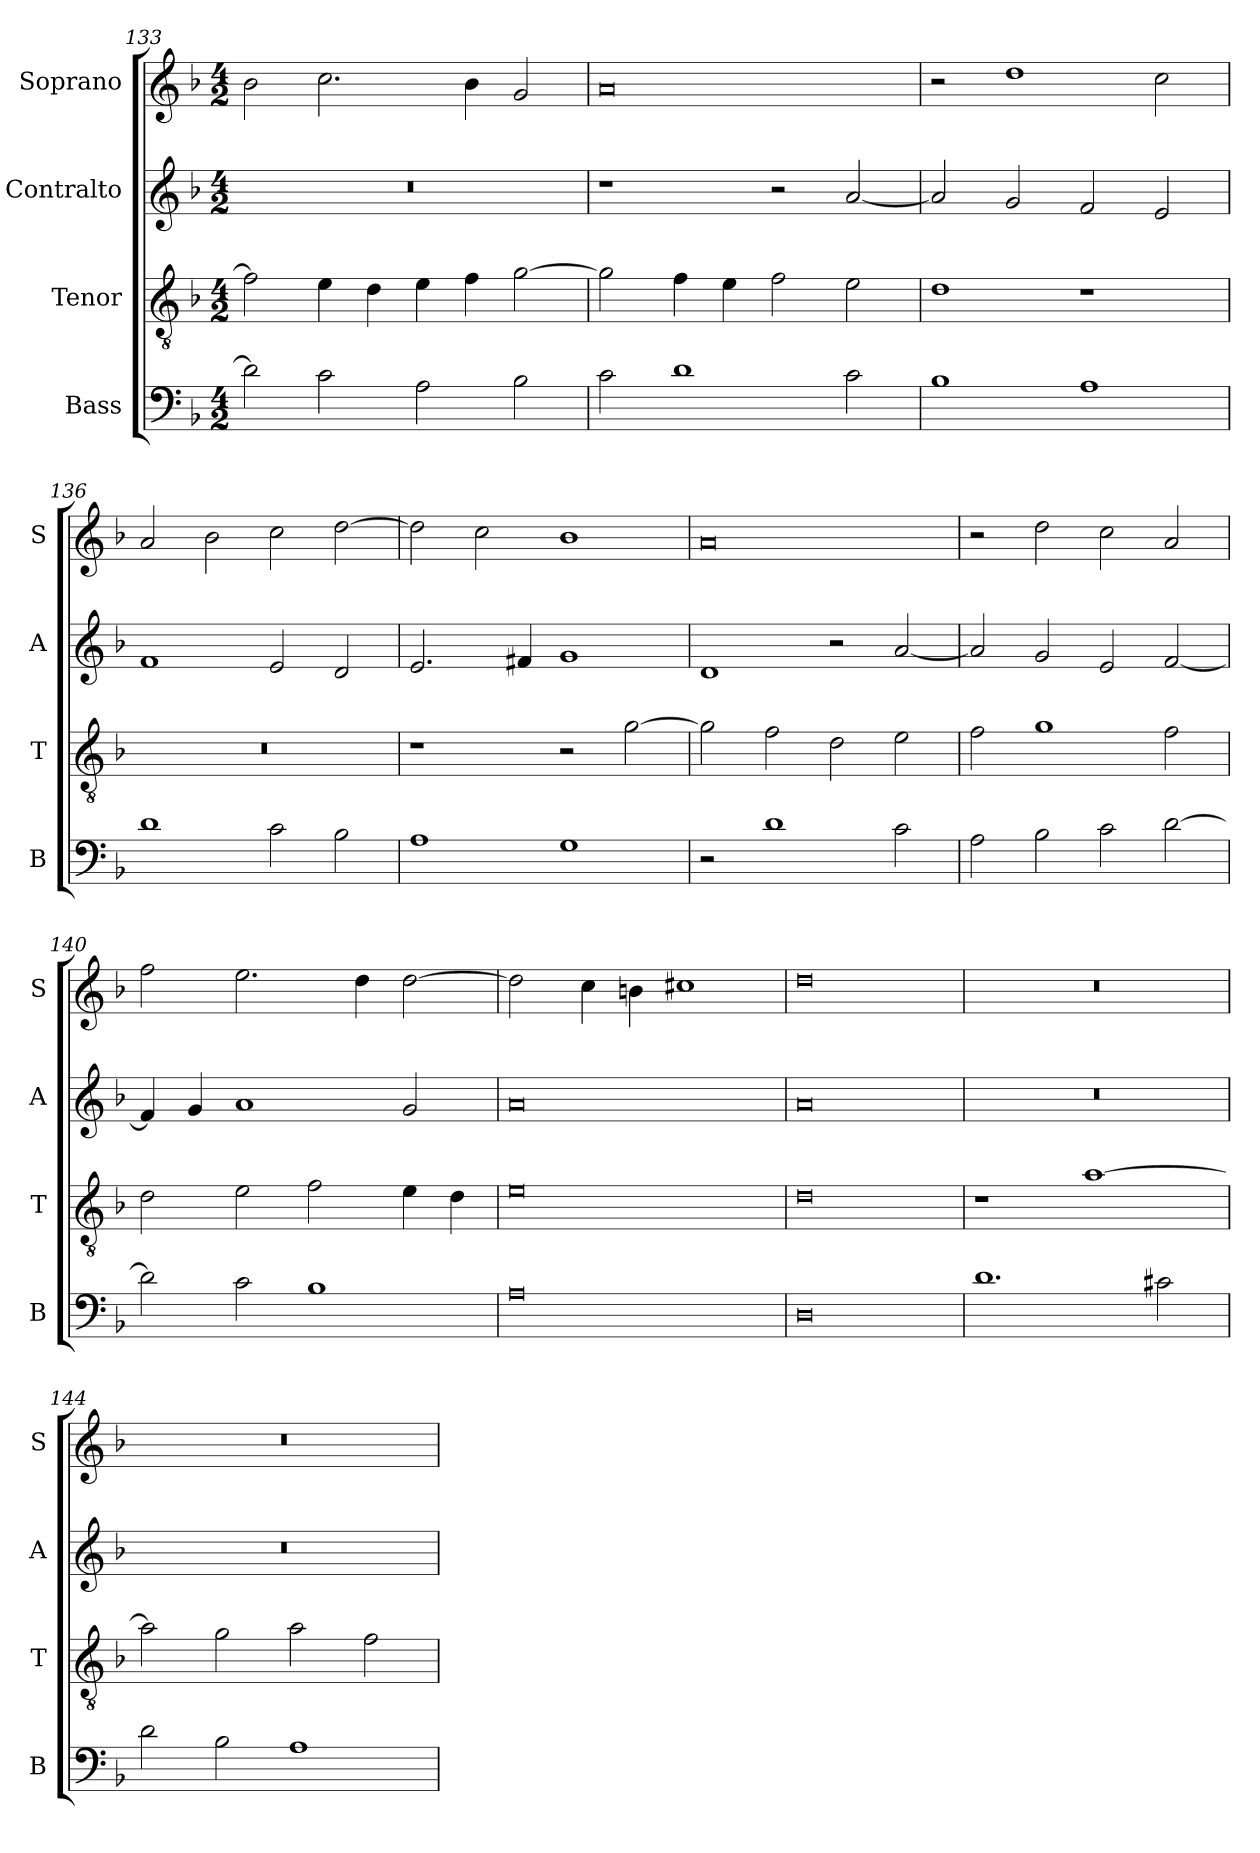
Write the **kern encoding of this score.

**kern	**kern	**kern	**kern
*part4	*part3	*part2	*part1
*staff4	*staff3	*staff2	*staff1
*I"Bass	*I"Tenor	*I"Contralto	*I"Soprano
*I'B	*I'T	*I'A	*I'S
*clefF4	*clefGv2	*clefG2	*clefG2
*k[b-]	*k[b-]	*k[b-]	*k[b-]
*D:aeo	*D:aeo	*D:aeo	*D:aeo
*M4/2	*M4/2	*M4/2	*M4/2
=133	=133	=133	=133
2d]	2f]	0r	2b-
2c	4e	.	2.cc
.	4d	.	.
2A	4e	.	.
.	4f	.	4b-
2B-	[2g	.	2g
=134	=134	=134	=134
2c	2g]	1r	0a
1d	4f	.	.
.	4e	.	.
.	2f	2r	.
2c	2e	[2a	.
=135	=135	=135	=135
1B-	1d	2a]	2r
.	.	2g	1dd
1A	1r	2f	.
.	.	2e	2cc
=136	=136	=136	=136
1d	0r	1f	2a
.	.	.	2b-
2c	.	2e	2cc
2B-	.	2d	[2dd
=137	=137	=137	=137
1A	1r	2.e	2dd]
.	.	.	2cc
.	.	4f#X	.
1G	2r	1g	1b-
.	[2g	.	.
=138	=138	=138	=138
2r	2g]	1d	0a
1d	2f	.	.
.	2d	2r	.
2c	2e	[2a	.
=139	=139	=139	=139
2A	2f	2a]	2r
2B-	1g	2g	2dd
2c	.	2e	2cc
[2d	2f	[2f	2a
=140	=140	=140	=140
2d]	2d	4f]	2ff
.	.	4g	.
2c	2e	1a	2.ee
1B-	2f	.	.
.	.	.	4dd
.	4e	2g	[2dd
.	4d	.	.
=141	=141	=141	=141
0A	0e	0a	2dd]
.	.	.	4cc
.	.	.	4bn
.	.	.	1cc#X
=142	=142	=142	=142
0D	0d	0a	0dd
=143	=143	=143	=143
1.d	1r	0r	0r
.	[1a	.	.
2c#X	.	.	.
=144	=144	=144	=144
2d	2a]	0r	0r
2B-	2g	.	.
1A	2a	.	.
.	2f	.	.
=	=	=	=
*-	*-	*-	*-
